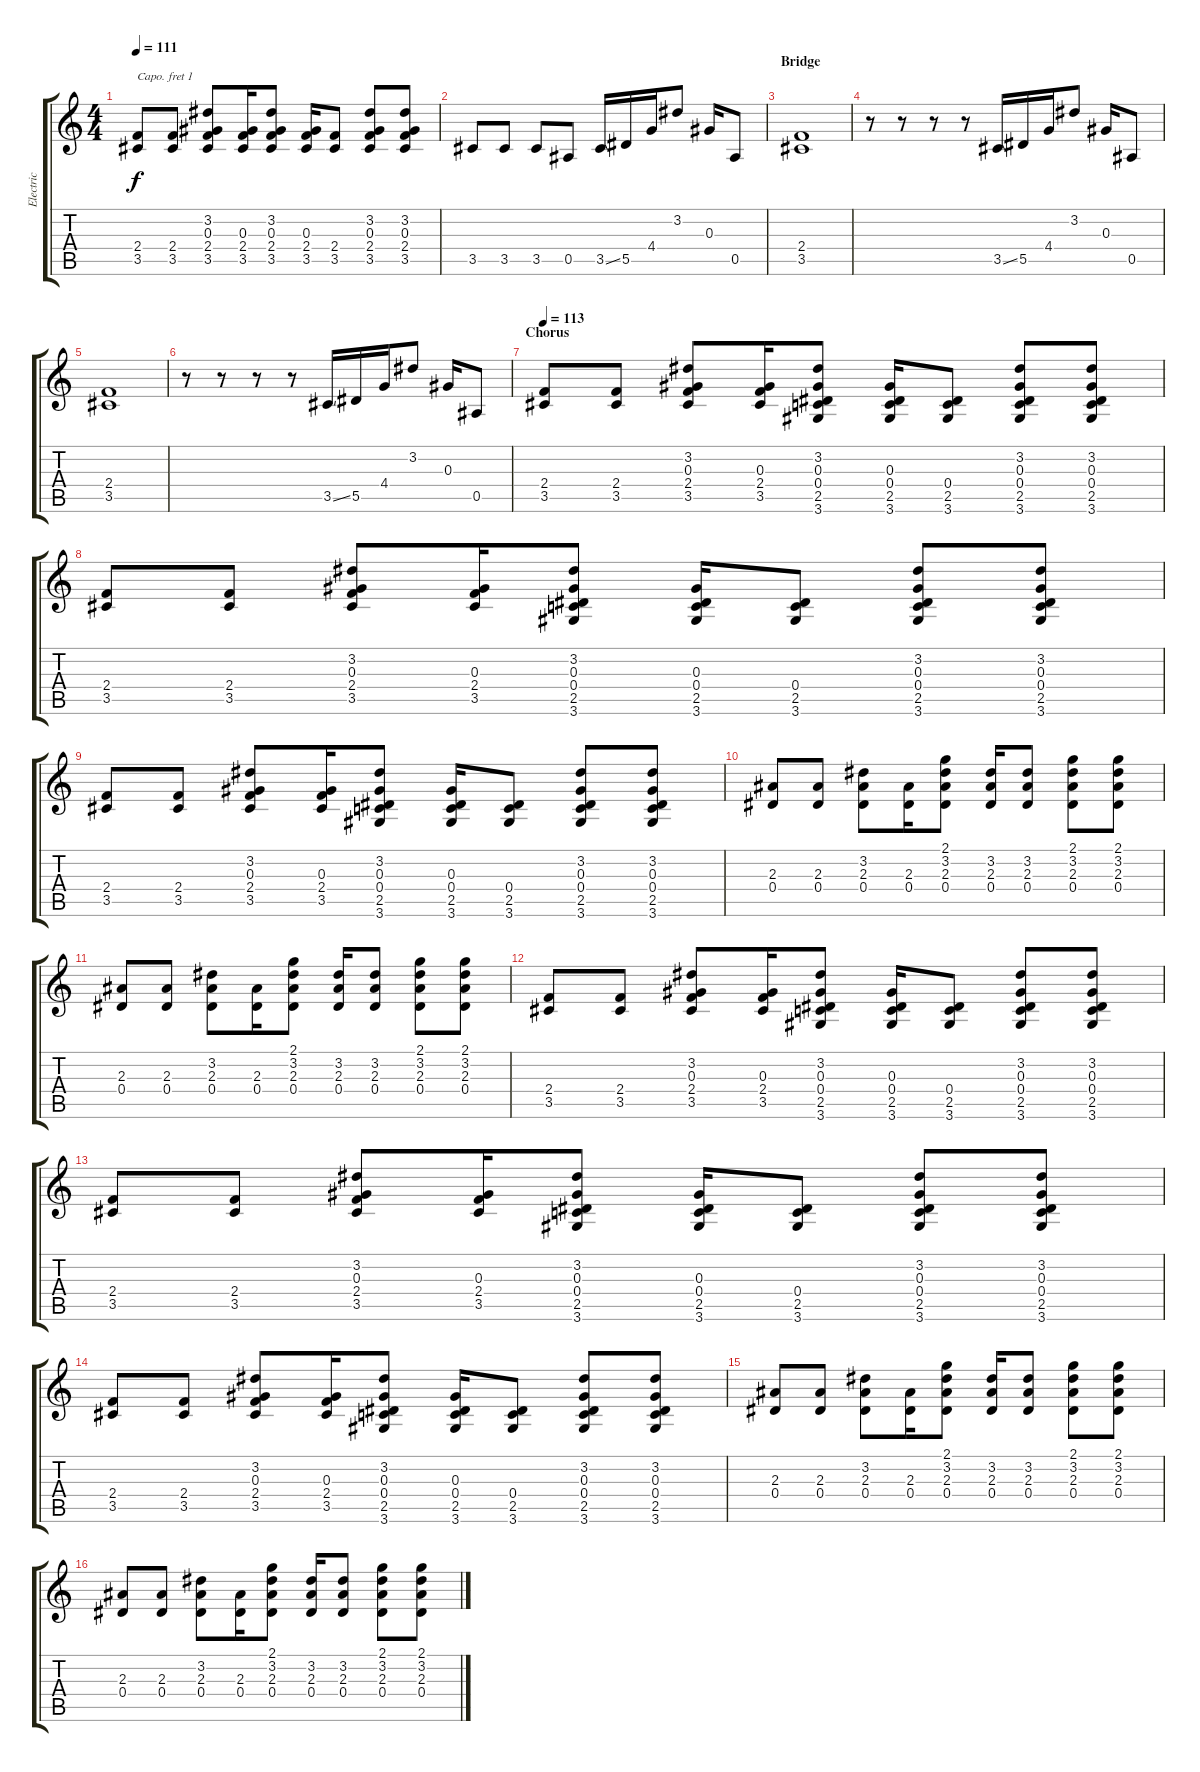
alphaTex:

\track ("Electric" "Electric") {instrument electricguitarclean}
\staff {score tabs}
\capo 1
\tuning (E4 B3 G3 D3 A2 E2) {hide}
\ts (4 4)
\tempo 111
\clef g2
\ks c
(2.4 3.5).8{dy f} (2.4 3.5).8 (3.2 0.3 2.4 3.5).8 (0.3 2.4 3.5).16 (3.2 0.3 2.4 3.5).8 (0.3 2.4 3.5).16 (2.4 3.5).8 (3.2 0.3 2.4 3.5).8 (3.2 0.3 2.4 3.5).8 |
3.5.8 3.5.8 3.5.8 0.5.8 3.5{ss}.16 5.5.16 4.4.16 3.2.8 0.3.16 0.5.8 |
\section ("" "Bridge")
(2.4 3.5).1 |
r.8 r.8 r.8 r.8 3.5{ss}.16 5.5.16 4.4.16 3.2.8 0.3.16 0.5.8 |
(2.4 3.5).1 |
r.8 r.8 r.8 r.8 3.5{ss}.16 5.5.16 4.4.16 3.2.8 0.3.16 0.5.8 |
\section ("" "Chorus")
\tempo 113
(2.4 3.5).8 (2.4 3.5).8 (3.2 0.3 2.4 3.5).8 (0.3 2.4 3.5).16 (3.2 0.3 0.4 2.5 3.6).8 (0.3 0.4 2.5 3.6).16 (0.4 2.5 3.6).8 (3.2 0.3 0.4 2.5 3.6).8 (3.2 0.3 0.4 2.5 3.6).8 |
(2.4 3.5).8 (2.4 3.5).8 (3.2 0.3 2.4 3.5).8 (0.3 2.4 3.5).16 (3.2 0.3 0.4 2.5 3.6).8 (0.3 0.4 2.5 3.6).16 (0.4 2.5 3.6).8 (3.2 0.3 0.4 2.5 3.6).8 (3.2 0.3 0.4 2.5 3.6).8 |
(2.4 3.5).8 (2.4 3.5).8 (3.2 0.3 2.4 3.5).8 (0.3 2.4 3.5).16 (3.2 0.3 0.4 2.5 3.6).8 (0.3 0.4 2.5 3.6).16 (0.4 2.5 3.6).8 (3.2 0.3 0.4 2.5 3.6).8 (3.2 0.3 0.4 2.5 3.6).8 |
(2.3 0.4).8 (2.3 0.4).8 (3.2 2.3 0.4).8 (2.3 0.4).16 (2.1 3.2 2.3 0.4).8 (3.2 2.3 0.4).16 (3.2 2.3 0.4).8 (2.1 3.2 2.3 0.4).8 (2.1 3.2 2.3 0.4).8 |
(2.3 0.4).8 (2.3 0.4).8 (3.2 2.3 0.4).8 (2.3 0.4).16 (2.1 3.2 2.3 0.4).8 (3.2 2.3 0.4).16 (3.2 2.3 0.4).8 (2.1 3.2 2.3 0.4).8 (2.1 3.2 2.3 0.4).8 |
(2.4 3.5).8 (2.4 3.5).8 (3.2 0.3 2.4 3.5).8 (0.3 2.4 3.5).16 (3.2 0.3 0.4 2.5 3.6).8 (0.3 0.4 2.5 3.6).16 (0.4 2.5 3.6).8 (3.2 0.3 0.4 2.5 3.6).8 (3.2 0.3 0.4 2.5 3.6).8 |
(2.4 3.5).8 (2.4 3.5).8 (3.2 0.3 2.4 3.5).8 (0.3 2.4 3.5).16 (3.2 0.3 0.4 2.5 3.6).8 (0.3 0.4 2.5 3.6).16 (0.4 2.5 3.6).8 (3.2 0.3 0.4 2.5 3.6).8 (3.2 0.3 0.4 2.5 3.6).8 |
(2.4 3.5).8 (2.4 3.5).8 (3.2 0.3 2.4 3.5).8 (0.3 2.4 3.5).16 (3.2 0.3 0.4 2.5 3.6).8 (0.3 0.4 2.5 3.6).16 (0.4 2.5 3.6).8 (3.2 0.3 0.4 2.5 3.6).8 (3.2 0.3 0.4 2.5 3.6).8 |
(2.3 0.4).8 (2.3 0.4).8 (3.2 2.3 0.4).8 (2.3 0.4).16 (2.1 3.2 2.3 0.4).8 (3.2 2.3 0.4).16 (3.2 2.3 0.4).8 (2.1 3.2 2.3 0.4).8 (2.1 3.2 2.3 0.4).8 |
(2.3 0.4).8 (2.3 0.4).8 (3.2 2.3 0.4).8 (2.3 0.4).16 (2.1 3.2 2.3 0.4).8 (3.2 2.3 0.4).16 (3.2 2.3 0.4).8 (2.1 3.2 2.3 0.4).8 (2.1 3.2 2.3 0.4).8
